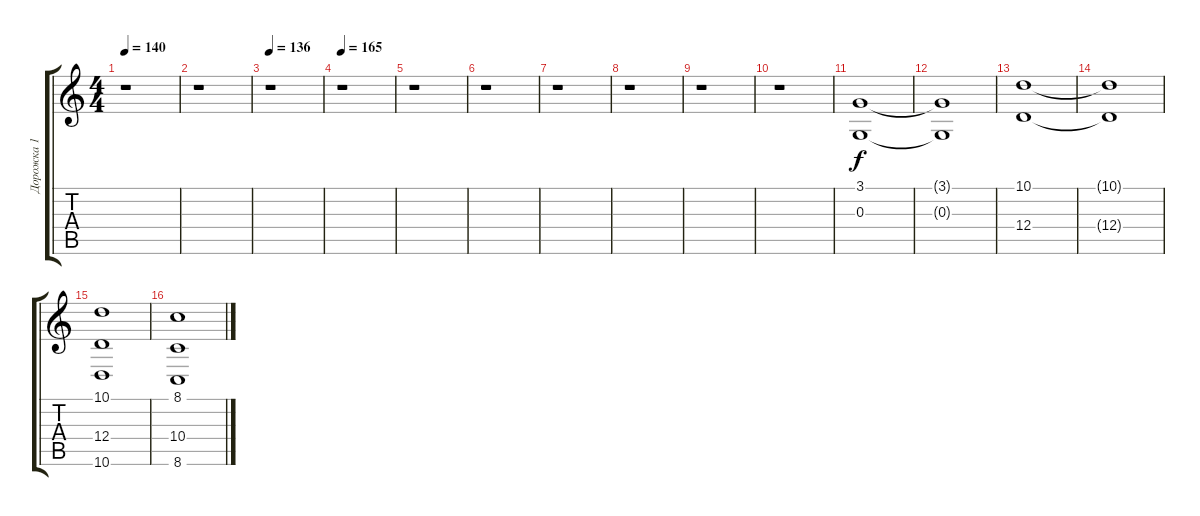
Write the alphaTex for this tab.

\track ("Дорожка 1" "Дорожка 1") {instrument churchorgan}
\staff {score tabs}
\tuning (E4 B3 G3 D3 A2 E2) {hide}
\ts (4 4)
\tempo 140
\clef g2
\ks c
r.1{dy f} |
r.1 |
\tempo 136
r.1 |
\tempo 165
r.1 |
r.1 |
r.1 |
r.1 |
r.1 |
r.1 |
r.1 |
(3.1 0.3).1{volume 9} |
(3.1{t} 0.3{t}).1 |
(10.1 12.4).1 |
(10.1{t} 12.4{t}).1 |
(10.1 12.4 10.6).1{volume 12} |
(8.1 10.4 8.6).1{volume 11}
